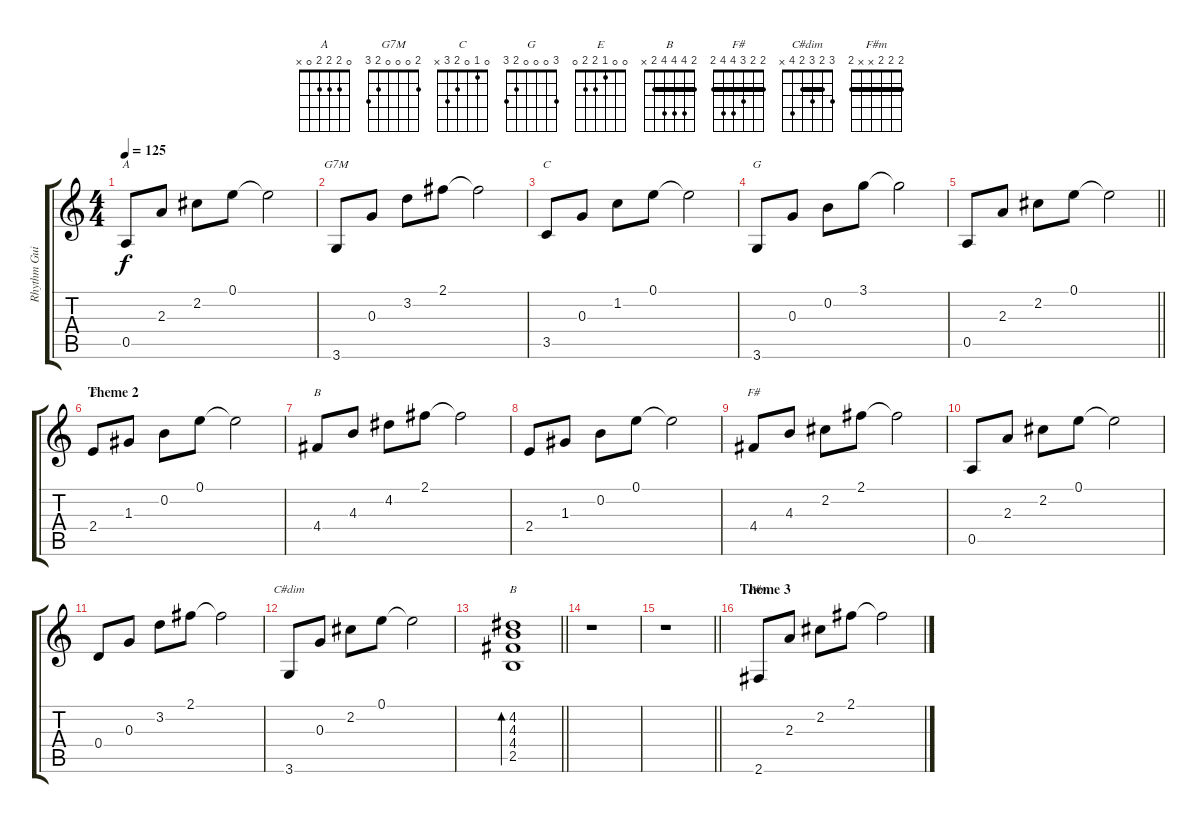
\track ("Rhythm Guitar" "Rhythm Gui") {instrument electricguitarjazz}
\staff {score tabs}
\tuning (E4 B3 G3 D3 A2 E2) {hide}
\chord ("A" 0 2 2 2 0 x)
\chord ("G7M" 2 0 0 0 2 3)
\chord ("C" 0 1 0 2 3 x)
\chord ("G" 3 0 0 0 2 3)
\chord ("E" 0 0 1 2 2 0)
\chord ("B" 2 4 4 4 x x)
\chord ("F#" 2 2 3 4 4 2) {barre 2}
\chord ("C#dim" 3 2 3 2 4 x) {barre 2}
\chord ("B" 2 4 4 4 2 x) {barre 2}
\chord ("F#m" 2 2 2 x x 2) {barre 2}
\ts (4 4)
\tempo 125
\clef g2
\ks c
0.5.8{ch "A" dy f} 2.3.8 2.2.8 0.1.8 0.1{t}.2 |
3.6.8{ch "G7M"} 0.3.8 3.2.8 2.1.8 2.1{t}.2 |
3.5.8{ch "C"} 0.3.8 1.2.8 0.1.8 0.1{t}.2 |
3.6.8{ch "G"} 0.3.8 0.2.8 3.1.8 3.1{t}.2 |
\barLineRight lightlight
0.5.8 2.3.8 2.2.8 0.1.8 0.1{t}.2 |
\section ("" "Theme 2")
2.4.8{ch "E"} 1.3.8 0.2.8 0.1.8 0.1{t}.2 |
4.4.8{ch "B"} 4.3.8 4.2.8 2.1.8 2.1{t}.2 |
2.4.8 1.3.8 0.2.8 0.1.8 0.1{t}.2 |
4.4.8{ch "F#"} 4.3.8 2.2.8 2.1.8 2.1{t}.2 |
0.5.8 2.3.8 2.2.8 0.1.8 0.1{t}.2 |
0.4.8 0.3.8 3.2.8 2.1.8 2.1{t}.2 |
3.6.8{ch "C#dim"} 0.3.8 2.2.8 0.1.8 0.1{t}.2 |
\barLineRight lightlight
(4.2 4.3 4.4 2.5).1{bd 240 ch "B"} |
r.1 |
\barLineRight lightlight
r.1 |
\section ("" "Theme 3")
2.6.8{ch "F#m"} 2.3.8 2.2.8 2.1.8 2.1{t}.2
